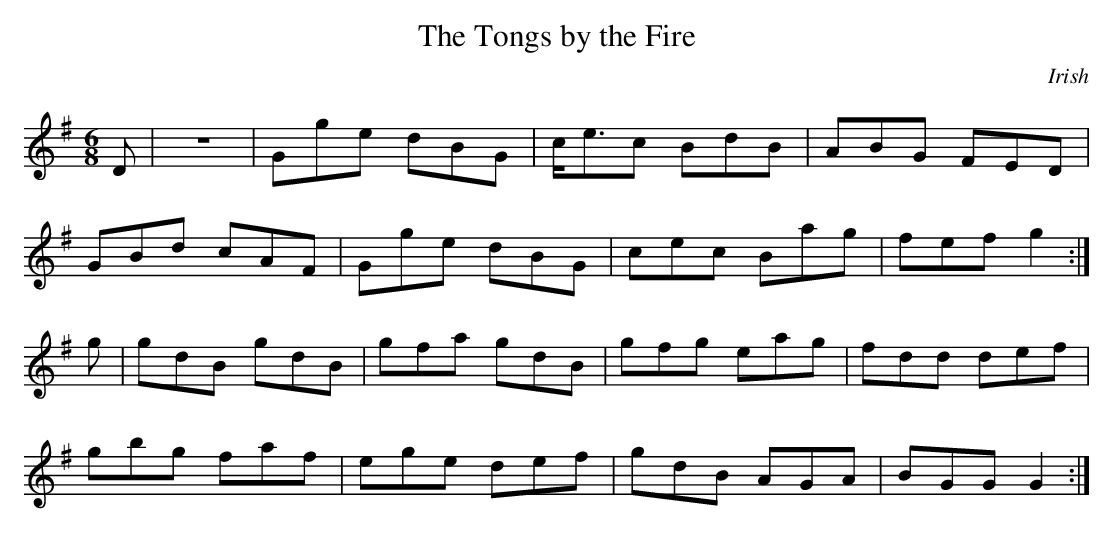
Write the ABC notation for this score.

X:1
T:The Tongs by the Fire
M:6/8
K:G
D | z6 | Gge dBG | c<ec BdB | ABG FED |
GBd cAF | Gge dBG | cec Bag | fef g2 :|
g | gdB gdB | gfa gdB | gfg eag | fdd def |
gbg faf | ege def | gdB AGA | BGG G2 :|
